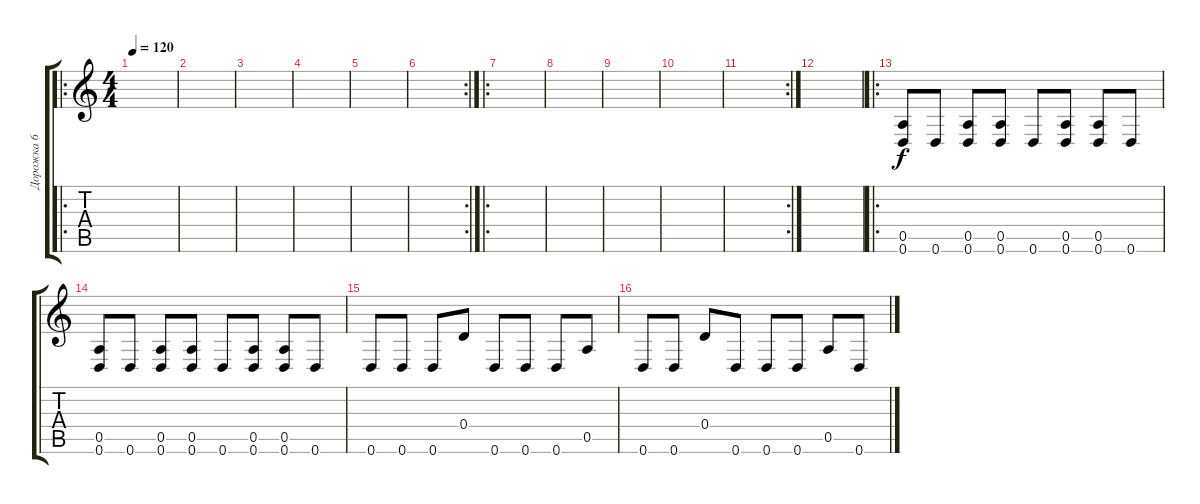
\track ("Дорожка 6" "Дорожка 6") {instrument distortionguitar}
\staff {score tabs}
\tuning (E4 B3 G3 D3 A2 D2) {hide}
\ro
\ts (4 4)
\tempo 120
\clef g2
\ks c
|
|
|
|
|
\rc 2
|
\ro
|
|
|
|
\rc 2
|
|
\ro
(0.5 0.6).8 0.6.8 (0.5 0.6).8 (0.5 0.6).8 0.6.8 (0.5 0.6).8 (0.5 0.6).8 0.6.8 |
(0.5 0.6).8 0.6.8 (0.5 0.6).8 (0.5 0.6).8 0.6.8 (0.5 0.6).8 (0.5 0.6).8 0.6.8 |
0.6.8 0.6.8 0.6.8 0.4.8 0.6.8 0.6.8 0.6.8 0.5.8 |
0.6.8 0.6.8 0.4.8 0.6.8 0.6.8 0.6.8 0.5.8 0.6.8
